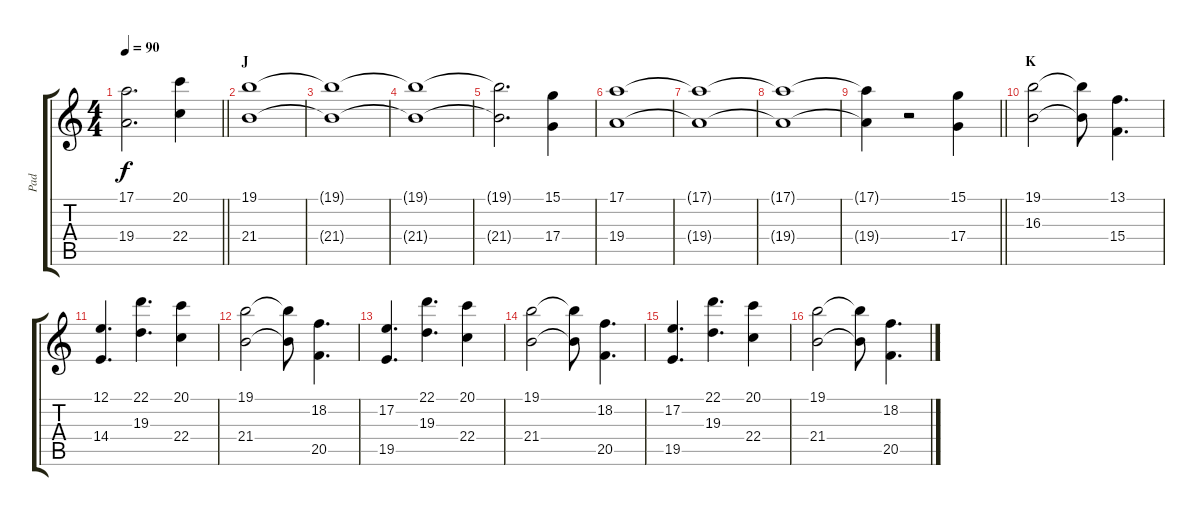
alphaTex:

\track ("Pad" "Pad") {instrument pad6metallic}
\staff {score tabs}
\tuning (E4 B3 G3 D3 A2 E2) {hide}
\ts (4 4)
\tempo 90
\clef g2
\barLineRight lightlight
\ks c
(17.1{t} 19.4{t}).2{d dy f} (20.1 22.4).4 |
\section ("" "J")
(19.1 21.4).1 |
(19.1{t} 21.4{t}).1 |
(19.1{t} 21.4{t}).1 |
(19.1{t} 21.4{t}).2{d} (15.1 17.4).4 |
(17.1 19.4).1 |
(17.1{t} 19.4{t}).1 |
(17.1{t} 19.4{t}).1 |
\barLineRight lightlight
(17.1{t} 19.4{t}).4 r.2 (15.1 17.4).4 |
\section ("" "K")
(19.1 16.3).2 (19.1{t} 16.3{t}).8 (13.1 15.4).4{d} |
(12.1 14.4).4{d} (22.1 19.3).4{d} (20.1 22.4).4 |
(19.1 21.4).2 (19.1{t} 21.4{t}).8 (18.2 20.5).4{d} |
(17.2 19.5).4{d} (22.1 19.3).4{d} (20.1 22.4).4 |
(19.1 21.4).2 (19.1{t} 21.4{t}).8 (18.2 20.5).4{d} |
(17.2 19.5).4{d} (22.1 19.3).4{d} (20.1 22.4).4 |
(19.1 21.4).2 (19.1{t} 21.4{t}).8 (18.2 20.5).4{d}
